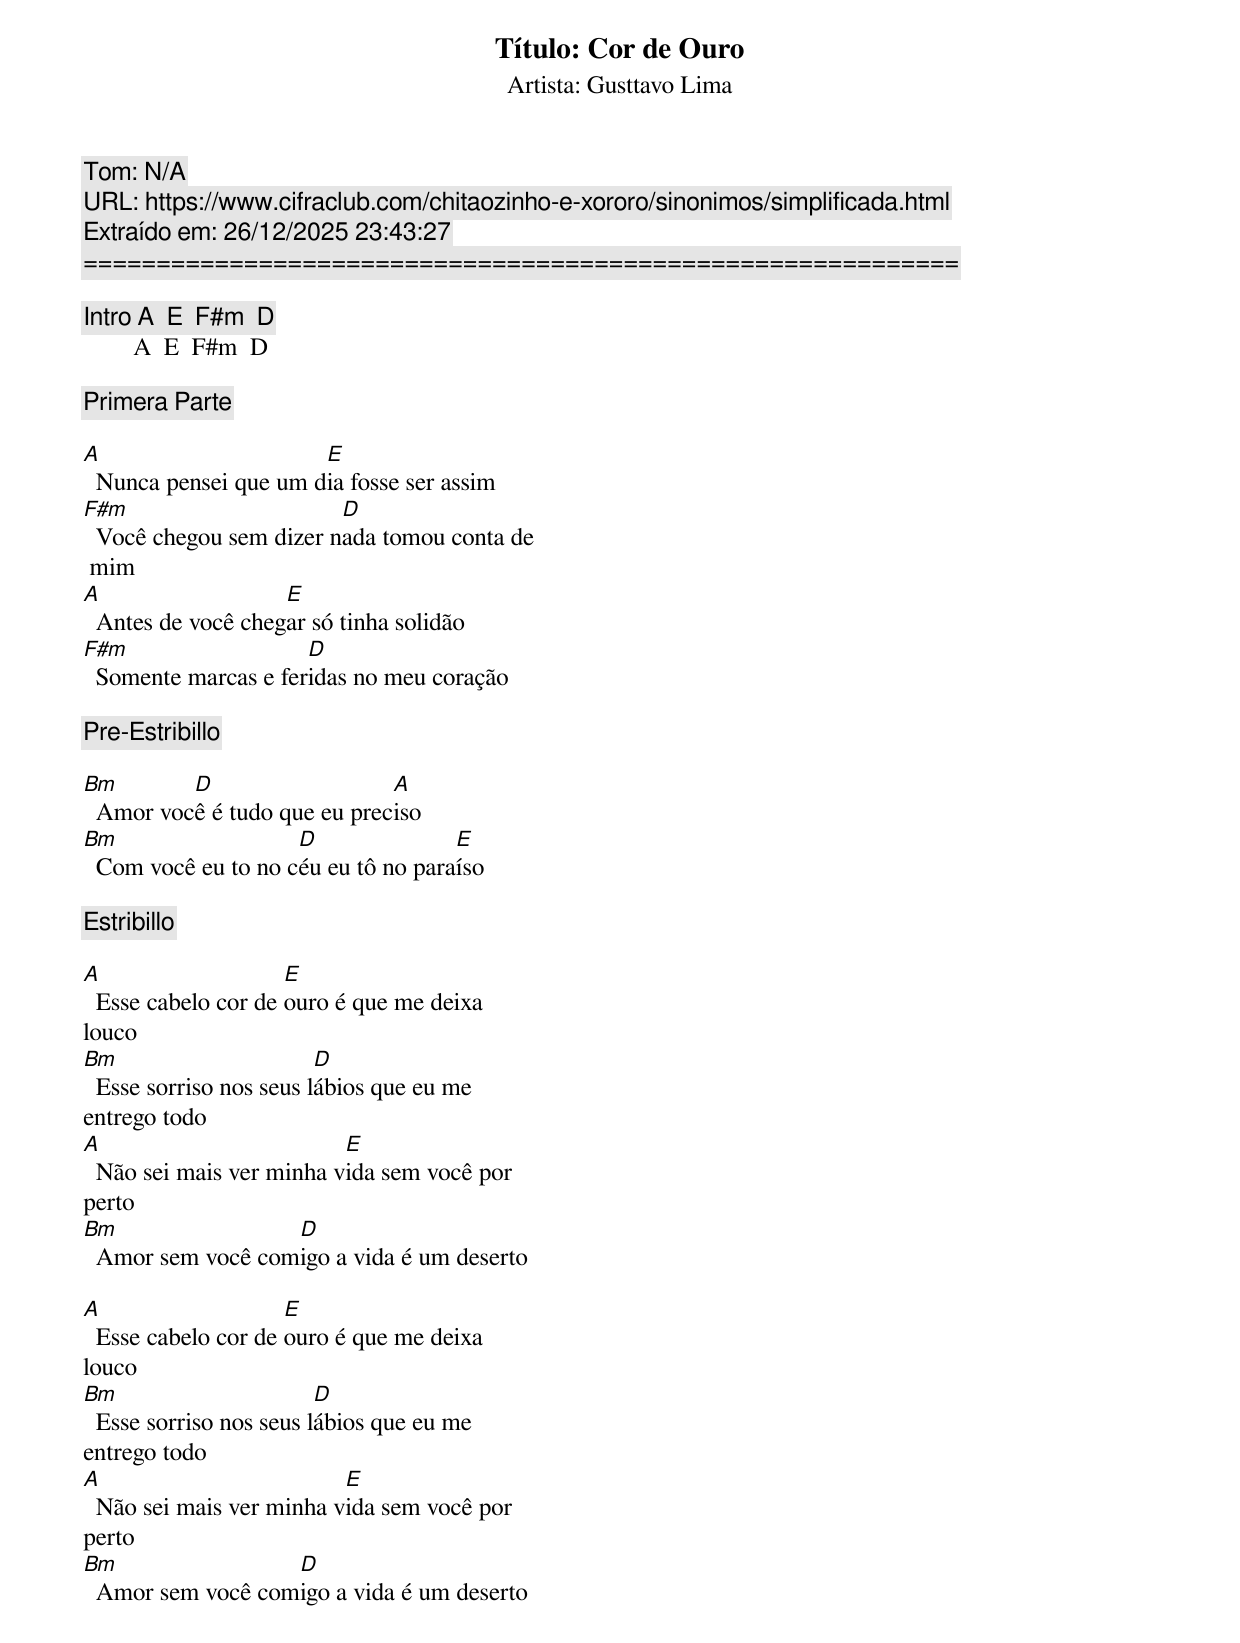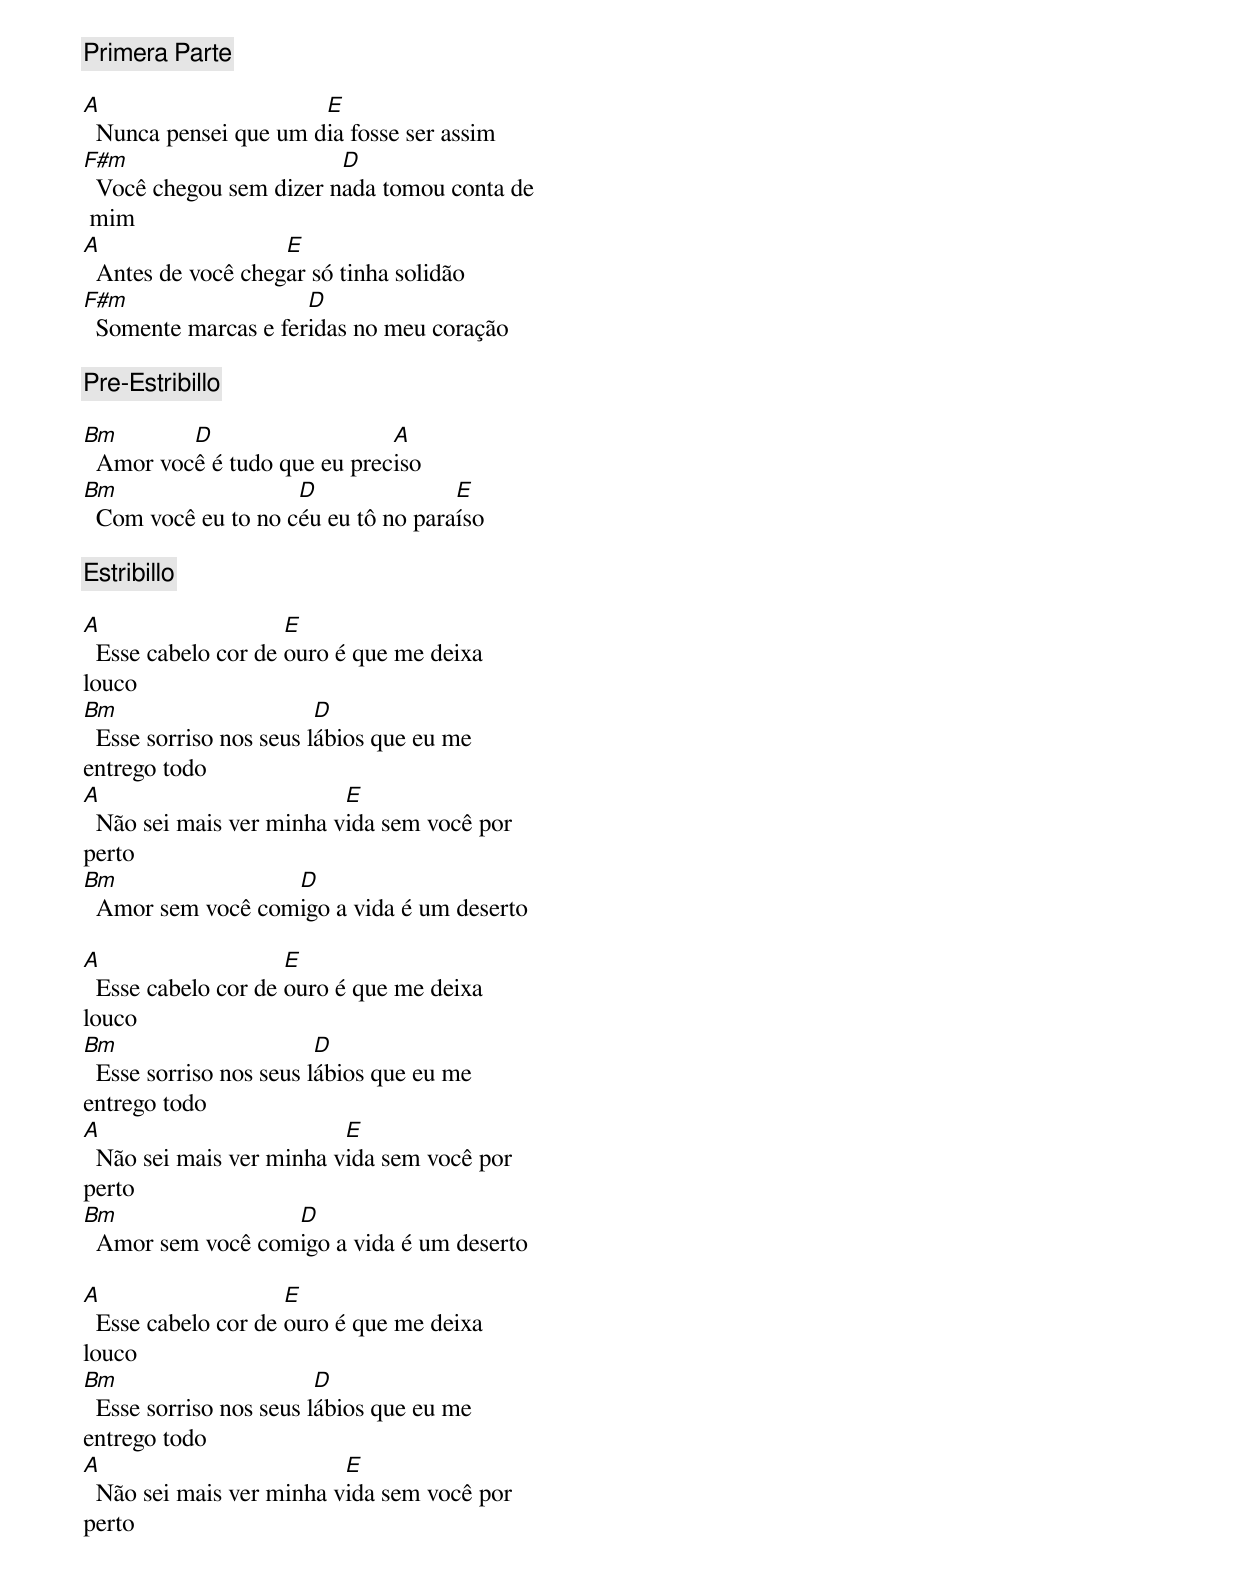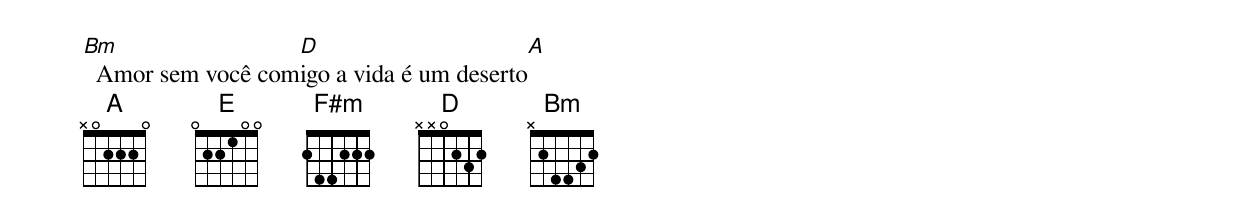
Título: Cor de Ouro
Artista: Gusttavo Lima
Tom: N/A
URL: https://www.cifraclub.com/chitaozinho-e-xororo/sinonimos/simplificada.html
Extraído em: 26/12/2025 23:43:27
============================================================

[Intro] A  E  F#m  D
        A  E  F#m  D

[Primera Parte]

A                      E
  Nunca pensei que um dia fosse ser assim
F#m                      D
  Você chegou sem dizer nada tomou conta de
 mim
A                   E
  Antes de você chegar só tinha solidão
F#m                   D
  Somente marcas e feridas no meu coração

[Pre-Estribillo]

Bm        D                   A
  Amor você é tudo que eu preciso
Bm                   D               E
  Com você eu to no céu eu tô no paraíso

[Estribillo]

A                    E
  Esse cabelo cor de ouro é que me deixa
louco
Bm                       D
  Esse sorriso nos seus lábios que eu me
entrego todo
A                         E
  Não sei mais ver minha vida sem você por
perto
Bm                 D
  Amor sem você comigo a vida é um deserto

A                    E
  Esse cabelo cor de ouro é que me deixa
louco
Bm                       D
  Esse sorriso nos seus lábios que eu me
entrego todo
A                         E
  Não sei mais ver minha vida sem você por
perto
Bm                 D
  Amor sem você comigo a vida é um deserto

[Primera Parte]

A                      E
  Nunca pensei que um dia fosse ser assim
F#m                      D
  Você chegou sem dizer nada tomou conta de
 mim
A                   E
  Antes de você chegar só tinha solidão
F#m                   D
  Somente marcas e feridas no meu coração

[Pre-Estribillo]

Bm        D                   A
  Amor você é tudo que eu preciso
Bm                   D               E
  Com você eu to no céu eu tô no paraíso

[Estribillo]

A                    E
  Esse cabelo cor de ouro é que me deixa
louco
Bm                       D
  Esse sorriso nos seus lábios que eu me
entrego todo
A                         E
  Não sei mais ver minha vida sem você por
perto
Bm                 D
  Amor sem você comigo a vida é um deserto

A                    E
  Esse cabelo cor de ouro é que me deixa
louco
Bm                       D
  Esse sorriso nos seus lábios que eu me
entrego todo
A                         E
  Não sei mais ver minha vida sem você por
perto
Bm                 D
  Amor sem você comigo a vida é um deserto

A                    E
  Esse cabelo cor de ouro é que me deixa
louco
Bm                       D
  Esse sorriso nos seus lábios que eu me
entrego todo
A                         E
  Não sei mais ver minha vida sem você por
perto
Bm                 D                      A
  Amor sem você comigo a vida é um deserto
